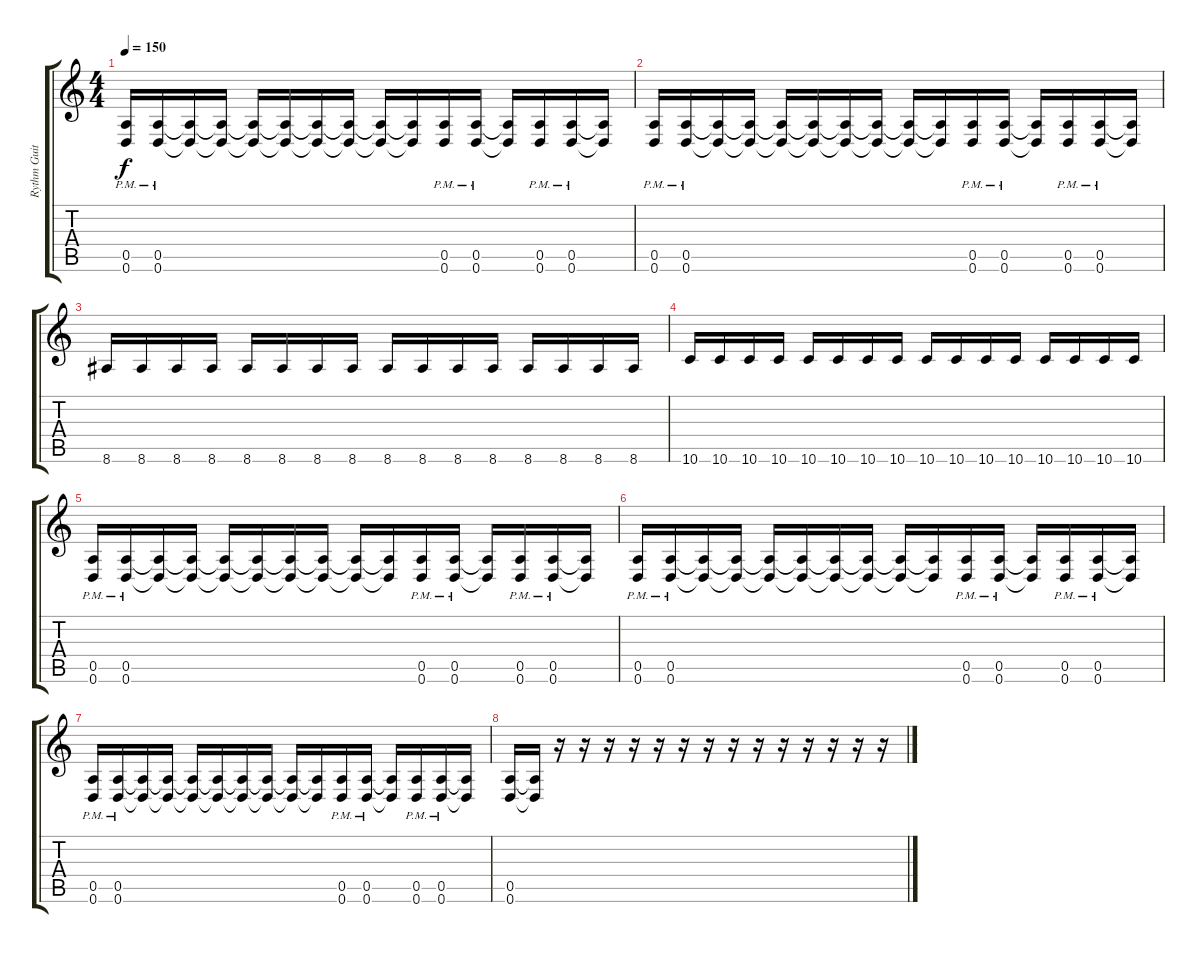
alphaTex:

\track ("Rythm Guitar" "Rythm Guit") {instrument distortionguitar}
\staff {score tabs}
\tuning (E4 B3 G3 D3 A2 D2) {hide}
\ts (4 4)
\tempo 150
\clef g2
\ks c
(0.5{pm} 0.6{pm}).16{dy f} (0.5{pm} 0.6{pm}).16 (0.5{t} 0.6{t}).16 (0.5{t} 0.6{t}).16 (0.5{t} 0.6{t}).16 (0.5{t} 0.6{t}).16 (0.5{t} 0.6{t}).16 (0.5{t} 0.6{t}).16 (0.5{t} 0.6{t}).16 (0.5{t} 0.6{t}).16 (0.5{pm} 0.6{pm}).16 (0.5{pm} 0.6{pm}).16 (0.5{t} 0.6{t}).16 (0.5{pm} 0.6{pm}).16 (0.5{pm} 0.6{pm}).16 (0.5{t} 0.6{t}).16 |
(0.5{pm} 0.6{pm}).16 (0.5{pm} 0.6{pm}).16 (0.5{t} 0.6{t}).16 (0.5{t} 0.6{t}).16 (0.5{t} 0.6{t}).16 (0.5{t} 0.6{t}).16 (0.5{t} 0.6{t}).16 (0.5{t} 0.6{t}).16 (0.5{t} 0.6{t}).16 (0.5{t} 0.6{t}).16 (0.5{pm} 0.6{pm}).16 (0.5{pm} 0.6{pm}).16 (0.5{t} 0.6{t}).16 (0.5{pm} 0.6{pm}).16 (0.5{pm} 0.6{pm}).16 (0.5{t} 0.6{t}).16 |
8.6.16 8.6.16 8.6.16 8.6.16 8.6.16 8.6.16 8.6.16 8.6.16 8.6.16 8.6.16 8.6.16 8.6.16 8.6.16 8.6.16 8.6.16 8.6.16 |
10.6.16 10.6.16 10.6.16 10.6.16 10.6.16 10.6.16 10.6.16 10.6.16 10.6.16 10.6.16 10.6.16 10.6.16 10.6.16 10.6.16 10.6.16 10.6.16 |
(0.5{pm} 0.6{pm}).16 (0.5{pm} 0.6{pm}).16 (0.5{t} 0.6{t}).16 (0.5{t} 0.6{t}).16 (0.5{t} 0.6{t}).16 (0.5{t} 0.6{t}).16 (0.5{t} 0.6{t}).16 (0.5{t} 0.6{t}).16 (0.5{t} 0.6{t}).16 (0.5{t} 0.6{t}).16 (0.5{pm} 0.6{pm}).16 (0.5{pm} 0.6{pm}).16 (0.5{t} 0.6{t}).16 (0.5{pm} 0.6{pm}).16 (0.5{pm} 0.6{pm}).16 (0.5{t} 0.6{t}).16 |
(0.5{pm} 0.6{pm}).16 (0.5{pm} 0.6{pm}).16 (0.5{t} 0.6{t}).16 (0.5{t} 0.6{t}).16 (0.5{t} 0.6{t}).16 (0.5{t} 0.6{t}).16 (0.5{t} 0.6{t}).16 (0.5{t} 0.6{t}).16 (0.5{t} 0.6{t}).16 (0.5{t} 0.6{t}).16 (0.5{pm} 0.6{pm}).16 (0.5{pm} 0.6{pm}).16 (0.5{t} 0.6{t}).16 (0.5{pm} 0.6{pm}).16 (0.5{pm} 0.6{pm}).16 (0.5{t} 0.6{t}).16 |
(0.5{pm} 0.6{pm}).16 (0.5{pm} 0.6{pm}).16 (0.5{t} 0.6{t}).16 (0.5{t} 0.6{t}).16 (0.5{t} 0.6{t}).16 (0.5{t} 0.6{t}).16 (0.5{t} 0.6{t}).16 (0.5{t} 0.6{t}).16 (0.5{t} 0.6{t}).16 (0.5{t} 0.6{t}).16 (0.5{pm} 0.6{pm}).16 (0.5{pm} 0.6{pm}).16 (0.5{t} 0.6{t}).16 (0.5{pm} 0.6{pm}).16 (0.5{pm} 0.6{pm}).16 (0.5{t} 0.6{t}).16 |
(0.5 0.6).16 (0.5{t} 0.6{t}).16 r.16 r.16 r.16 r.16 r.16 r.16 r.16 r.16 r.16 r.16 r.16 r.16 r.16 r.16
